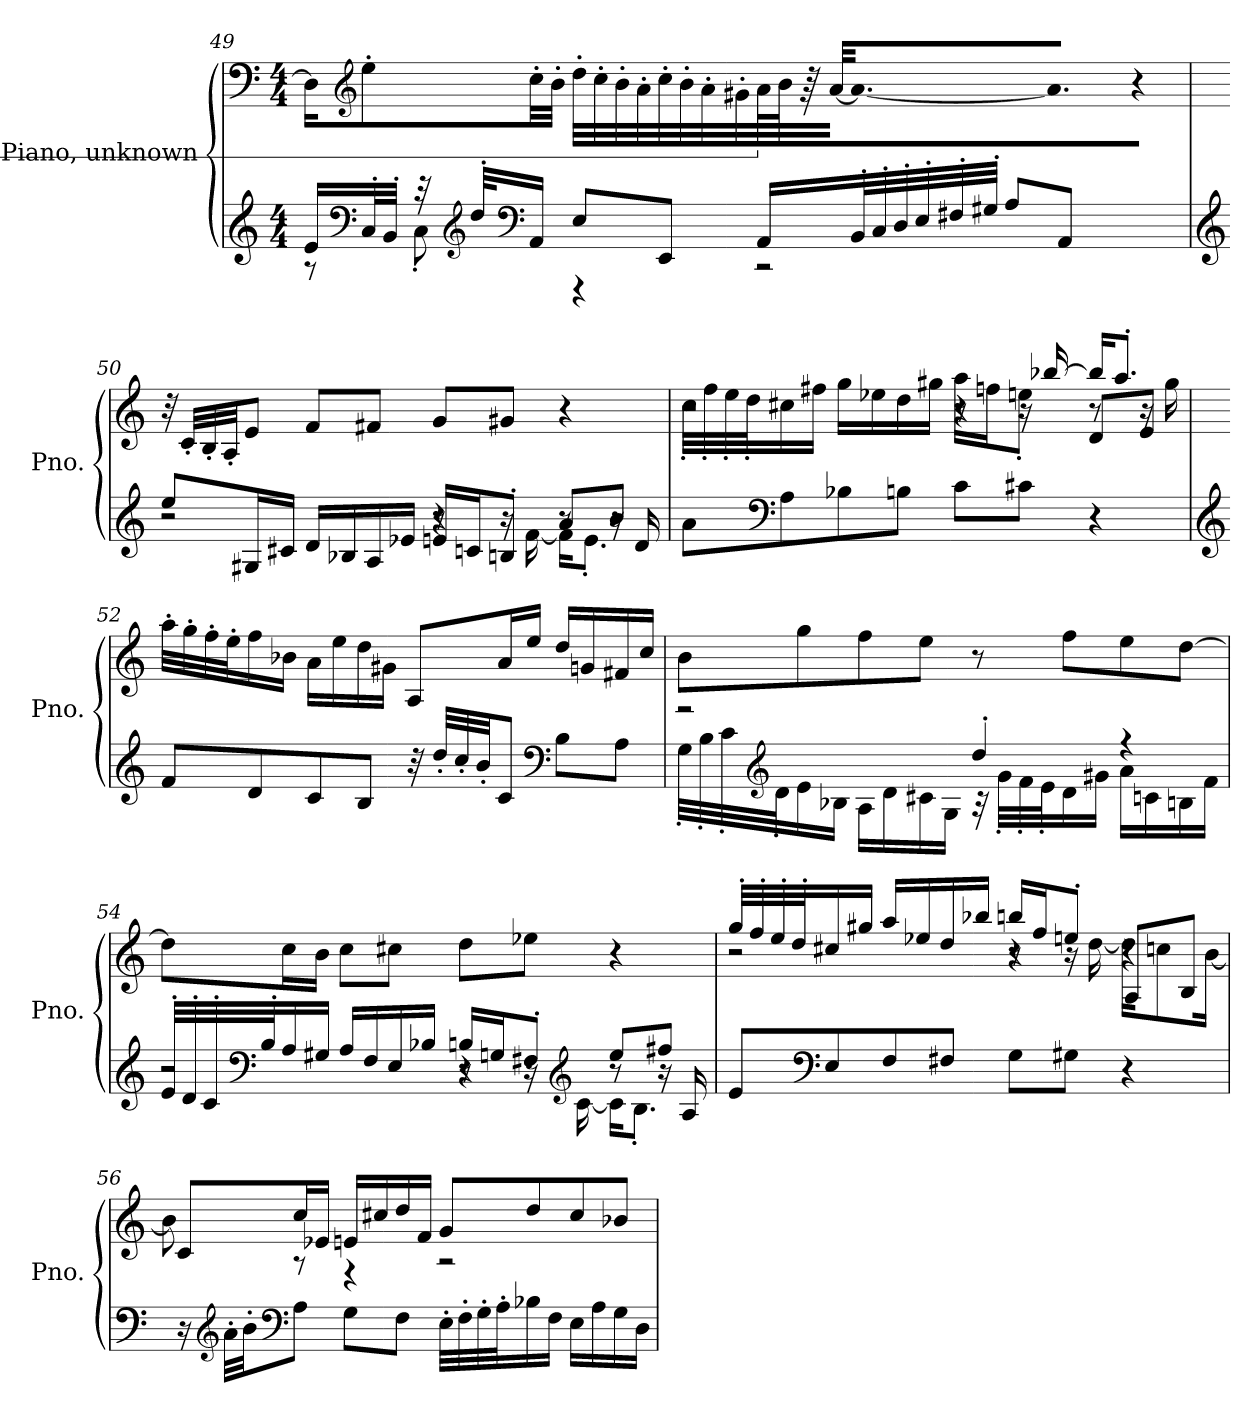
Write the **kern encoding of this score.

**kern	**kern
*part1	*part1
*staff2	*staff1
*I"Piano, unknown	*
*I'Pno.	*
!!LO:LB:g=z
*clefG2	*clefF4
*k[]	*k[]
*M4/4	*M4/4
=49	=49
*^	*
16e/LL	8r	16D\KL]
*clefF4	*	*clefG2
32C'/L	.	8ee'\
32BB'/JJJ	.	.
32r	8C'\	.
*clefG2	*	*
32dd'/KLL	.	.
*clefF4	*	*
16AA/JJ	.	32cc'\LL
.	.	32b'\JJJ
8E/L	4r	32dd'\LLL
.	.	32cc'\
.	.	32b'\
.	.	32a'\
8EE/J	.	32cc'\
.	.	32b'\
.	.	32a'\
.	.	32g#X'\
16AA/LL	2r	80a\L
.	.	80b\JJJJ
.	.	80r
.	.	[40a/KKL
32BB'/L	.	8.a/_
32C'/	.	.
32D'/	.	.
32E'/	.	.
32F#X'/	.	.
32G#X'/JJJ	.	.
8A/L	.	8.a/J]
8AA/J	.	.
.	.	16r
*v	*v	*
!!LO:PB:g=z
=50	=50
*clefG2	*
*^	*
*	*^	*
2r	2r	8ee/L	32r
.	.	.	32c'/LLL
.	.	.	32B'/
.	.	.	32A'/JJ
.	.	16G#X/L	8e/J
.	.	16c#X/JJ	.
.	.	16d/LL	8f/L
.	.	16B-X/	.
.	.	16A/	8f#X/J
.	.	16e-X/JJ	.
4r	8r	16en/LL	8g/L
.	.	16cn/J	.
.	16r	8Bn'/J	8g#X/J
.	[16f\	.	.
8a/L	16f\KL]	8r	4r
.	8.e'\J	.	.
8b/J	.	16r	.
.	.	16d/	.
*v	*v	*v	*
!!LO:LB:g=z
=51	=51
*	*^
*	*	*^
8a\L	2r	32cc'\LLL	2r
.	.	32ff'\	.
.	.	32ee'\	.
.	.	32dd'\J	.
*clefF4	*	*	*
8A\	.	16cc#X\	.
.	.	16ff#X\JJ	.
8B-X\	.	16gg\LL	.
.	.	16ee-X\	.
8Bn\J	.	16dd\	.
.	.	16gg#X\JJ	.
8c\L	8r	16aa\LL	4r
.	.	16ffn\J	.
8c#X\J	16r	8een'\J	.
.	[16bb-X/	.	.
4r	16bb-/KL]	8r	8d/L
.	8.aa'/J	.	.
.	.	16r	8e/J
.	.	16gg#\	.
*	*v	*v	*v
!!LO:LB:g=z
=52	=52
*clefG2	*
8f/L	32aa'\LLL
.	32gg'\
.	32ff'\
.	32ee'\J
8d/	16ff\
.	16b-X\JJ
8c/	16a\LL
.	16ee\
8B/J	16dd\
.	16g#X\JJ
32r	8A/L
32dd'/LLL	.
32cc'/	.
32b'/JJ	.
8c/J	16a/L
.	16ee/JJ
*clefF4	*
8B\L	16dd/LL
.	16gn/
8A\J	16f#X/
.	16cc/JJ
!!LO:LB:g=z
=53	=53
*^	*
2r	32G'\LLL	8b\L
.	32B'\	.
.	32c'\	.
*clefG2	*	*
.	32d'\J	.
.	16e\	8gg\
.	16B-X\JJ	.
.	16A\LL	8ff\
.	16d\	.
.	16c#X\	8ee\J
.	16G\JJ	.
4dd'/	32r	8r
.	32g'\LLL	.
.	32f'\	.
.	32e'\J	.
.	16d\	8ff\L
.	16g#X\JJ	.
4r	16a\LL	8ee\
.	16cn\	.
.	16Bn\	[8dd\J
.	16f\JJ	.
!!LO:LB:g=z
=54	=54	=54
*	*^	*
2r	2r	32e'/LLL	8dd\L]
.	.	32d'/	.
.	.	32c'/	.
*clefF4	*	*	*
.	.	32B'/J	.
.	.	16A/	16cc\L
.	.	16G#X/JJ	16b\JJ
.	.	16A/LL	8cc\L
.	.	16F/	.
.	.	16E/	8cc#X\J
.	.	16B-X/JJ	.
4r	8r	16Bn/LL	8dd\L
.	.	16Gn/J	.
.	16r	8F#X'/J	8ee-X\J
*clefG2	*	*	*
.	[16c\	.	.
8ee/L	16c\KL]	8r	4r
.	8.B'\J	.	.
8ff#X/J	.	16r	.
.	.	16A/	.
*v	*v	*v	*
!!LO:LB:g=z
=55	=55
*	*^
*	*	*^
8e/L	32gg'/LLL	2r	2r
.	32ff'/	.	.
.	32ee'/	.	.
.	32dd'/J	.	.
*clefF4	*	*	*
8E/	16cc#X/	.	.
.	16gg#X/JJ	.	.
8F/	16aa/LL	.	.
.	16ee-X/	.	.
8F#X/J	16dd/	.	.
.	16bb-X/JJ	.	.
8G\L	16bbn/LL	8r	4r
.	16ff/J	.	.
8G#X\J	8een'/J	16r	.
.	.	[16dd\	.
4r	4r	16dd\KL]	8A/L
.	.	8ccn\	.
.	.	.	8B/J
.	.	[16b\Jk	.
*	*	*v	*v
!!LO:PB:g=z
=56	=56	=56
16r	8c/L	8b\]
*clefG2	*	*
32a'\LLL	.	.
32b'\JJ	.	.
*clefF4	*	*
8A\J	16cc/L	8r
.	16e-X/JJ	.
8G\L	16en/LL	4r
.	16cc#X/	.
8F\J	16dd/	.
.	16f/JJ	.
32E'\LLL	8g/L	2r
32F'\	.	.
32G'\	.	.
32A'\J	.	.
16B-X\	8dd/	.
16F\JJ	.	.
16E\LL	8cc#/	.
16A\	.	.
16G\	8b-X/J	.
16D\JJ	.	.
*	*v	*v
=	=
*-	*-
